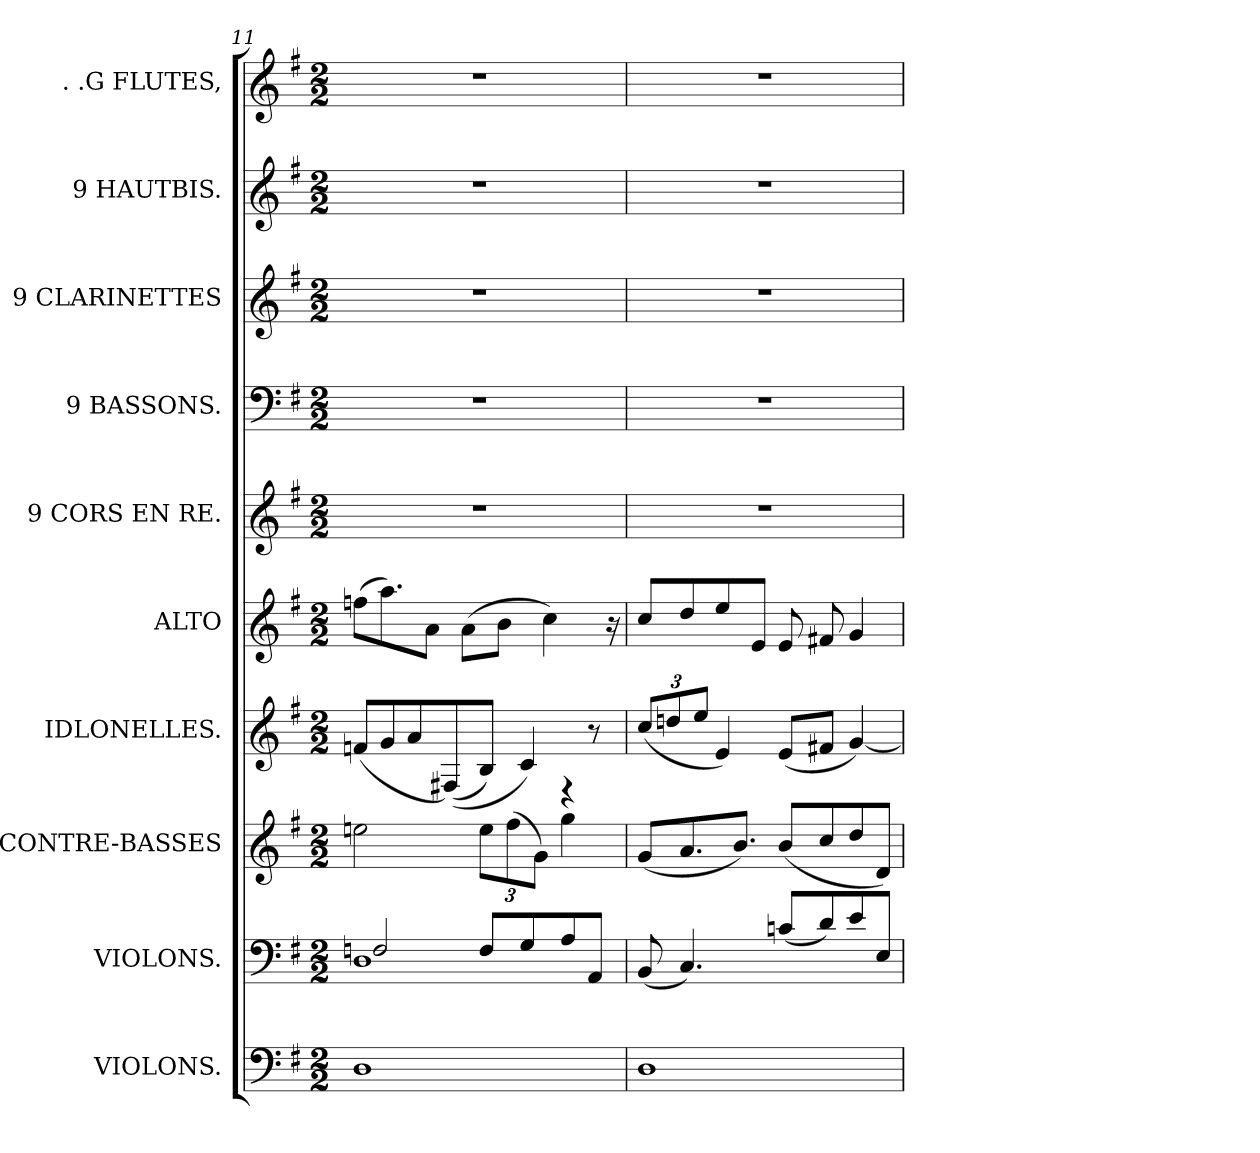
**kern	**kern	**kern	**kern	**kern	**kern	**kern	**kern	**kern	**kern
*part10	*part9	*part8	*part7	*part6	*part5	*part4	*part3	*part2	*part1
*staff10	*staff9	*staff8	*staff7	*staff6	*staff5	*staff4	*staff3	*staff2	*staff1
*I"VIOLONS.	*I"VIOLONS.	*I"CONTRE-BASSES	*I"IDLONELLES.	*I"ALTO	*I"9 CORS EN RE.	*I"9 BASSONS.	*I"9 CLARINETTES	*I"9 HAUTBIS.	*I". .G FLUTES,
*I'VIO.	*I'VIO.	*I'CONTRE-B.ES	*I'IDL.	*I'A.	*I'9 COR. EN RE.	*I'9 B.NS.	*I'9 CLA.	*I'9 HAU.	*I'. .G Fl.S,
*clefF4	*clefF4	*clefG2	*clefG2	*clefG2	*clefG2	*clefF4	*clefG2	*clefG2	*clefG2
*k[f#]	*k[f#]	*k[f#]	*k[f#]	*k[f#]	*k[f#]	*k[f#]	*k[f#]	*k[f#]	*k[f#]
*M2/2	*M2/2	*M2/2	*M2/2	*M2/2	*M2/2	*M2/2	*M2/2	*M2/2	*M2/2
=11	=11	=11	=11	=11	=11	=11	=11	=11	=11
*	*^	*^	*	*	*	*	*	*	*
1D\	1D/	2Fn/	2een\	2ryy	(8fn/L	(8ffn\L	1r	1r	1r	1r	1r
.	.	.	.	.	8g/	8.aa\)	.	.	.	.	.
.	.	.	.	.	8a/	.	.	.	.	.	.
.	.	.	.	.	.	8a\J	.	.	.	.	.
.	.	.	.	.	((8F#X/)	.	.	.	.	.	.
.	.	.	.	.	.	(8a\L	.	.	.	.	.
.	.	8F/L	12ee\L	4ryy	8B/J)	.	.	.	.	.	.
.	.	.	.	.	.	8b\J	.	.	.	.	.
.	.	.	(12ff#\	.	.	.	.	.	.	.	.
.	.	8G/	.	.	4c/)	.	.	.	.	.	.
.	.	.	12g\J)	.	.	.	.	.	.	.	.
.	.	.	.	.	.	4cc\)	.	.	.	.	.
.	.	8A/	4r	4gg\	.	.	.	.	.	.	.
.	.	8AA/J	.	.	8r	.	.	.	.	.	.
.	.	.	.	.	.	16r	.	.	.	.	.
*	*v	*v	*	*	*	*	*	*	*	*	*
*	*	*v	*v	*	*	*	*	*	*	*
=12	=12	=12	=12	=12	=12	=12	=12	=12	=12
1D\	(8BB/	(8g/L	(12cc/L	8cc/L	1r	1r	1r	1r	1r
.	.	.	12ddn/	.	.	.	.	.	.
.	4.C/)	8.a/	.	8dd/	.	.	.	.	.
.	.	.	12ee/J	.	.	.	.	.	.
.	.	.	4e/)	8ee/	.	.	.	.	.
.	.	8.b/J)	.	.	.	.	.	.	.
.	.	.	.	8e/J	.	.	.	.	.
.	(8cn/L	(8b/L	(8e/L	8e/	.	.	.	.	.
.	8d/)	8cc/	8f#X/J	8f#X/	.	.	.	.	.
.	8e/	8dd/	[4g/)	4g/	.	.	.	.	.
.	8E/J	8d/J)	.	.	.	.	.	.	.
=	=	=	=	=	=	=	=	=	=
*-	*-	*-	*-	*-	*-	*-	*-	*-	*-
